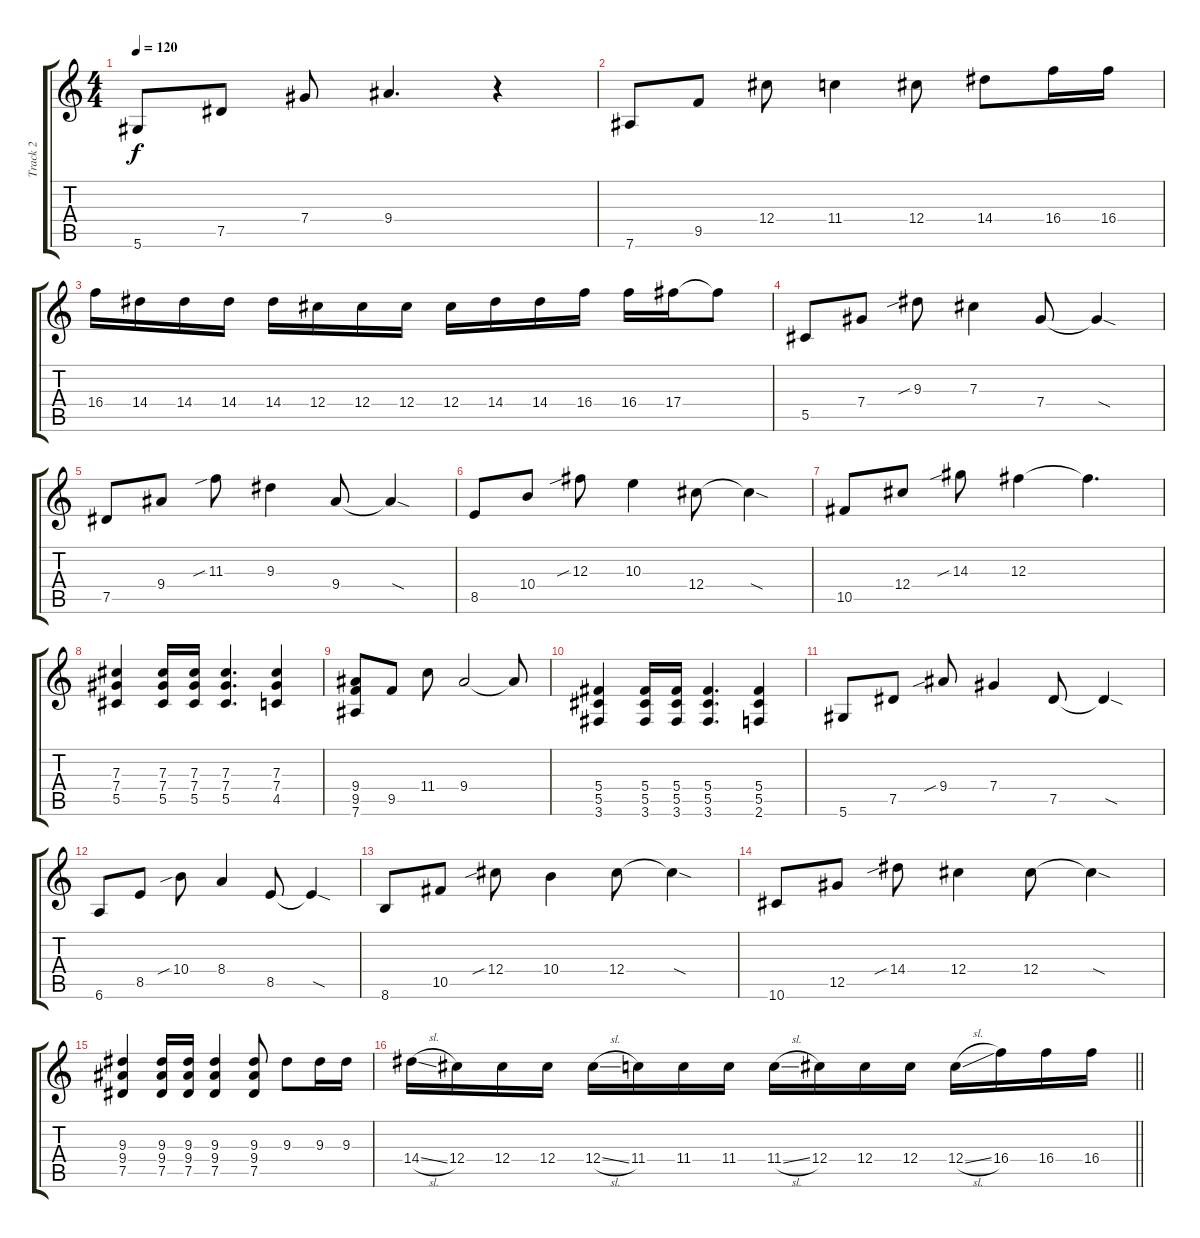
\track ("Track 2" "Track 2") {instrument overdrivenguitar}
\staff {score tabs}
\tuning (Eb4 Bb3 Gb3 Db3 Ab2 Eb2) {hide}
\ts (4 4)
\tempo 120
\clef g2
\ks c
5.6.8{dy f} 7.5.8 7.4.8 9.4.4{d} r.4 |
7.6.8 9.5.8 12.4.8 11.4.4 12.4.8 14.4.8 16.4.16 16.4.16 |
16.4.16 14.4.16 14.4.16 14.4.16 14.4.16 12.4.16 12.4.16 12.4.16 12.4.16 14.4.16 14.4.16 16.4.16 16.4.16 17.4.16 17.4{t}.8 |
5.5.8 7.4.8 9.3{sib}.8 7.3.4 7.4.8 7.4{sod t}.4 |
7.5.8 9.4.8 11.3{sib}.8 9.3.4 9.4.8 9.4{sod t}.4 |
8.5.8 10.4.8 12.3{sib}.8 10.3.4 12.4.8 12.4{sod t}.4 |
10.5.8 12.4.8 14.3{sib}.8 12.3.4 12.3{t}.4{d} |
(7.3 7.4 5.5).4 (7.3 7.4 5.5).16 (7.3 7.4 5.5).16 (7.3 7.4 5.5).4{d} (7.3 7.4 4.5).4 |
(9.4 9.5 7.6).8 9.5.8 11.4.8 9.4.2 9.4{t}.8 |
(5.4 5.5 3.6).4 (5.4 5.5 3.6).16 (5.4 5.5 3.6).16 (5.4 5.5 3.6).4{d} (5.4 5.5 2.6).4 |
5.6.8 7.5.8 9.4{sib}.8 7.4.4 7.5.8 7.5{sod t}.4 |
6.6.8 8.5.8 10.4{sib}.8 8.4.4 8.5.8 8.5{sod t}.4 |
8.6.8 10.5.8 12.4{sib}.8 10.4.4 12.4.8 12.4{sod t}.4 |
10.6.8 12.5.8 14.4{sib}.8 12.4.4 12.4.8 12.4{sod t}.4 |
(9.3 9.4 7.5).4 (9.3 9.4 7.5).16 (9.3 9.4 7.5).16 (9.3 9.4 7.5).4 (9.3 9.4 7.5).8 9.3.8 9.3.16 9.3.16 |
\barLineRight lightlight
14.4{sl}.16 12.4.16 12.4.16 12.4.16 12.4{sl}.16 11.4.16 11.4.16 11.4.16 11.4{sl}.16 12.4.16 12.4.16 12.4.16 12.4{sl}.16 16.4.16 16.4.16 16.4.16
